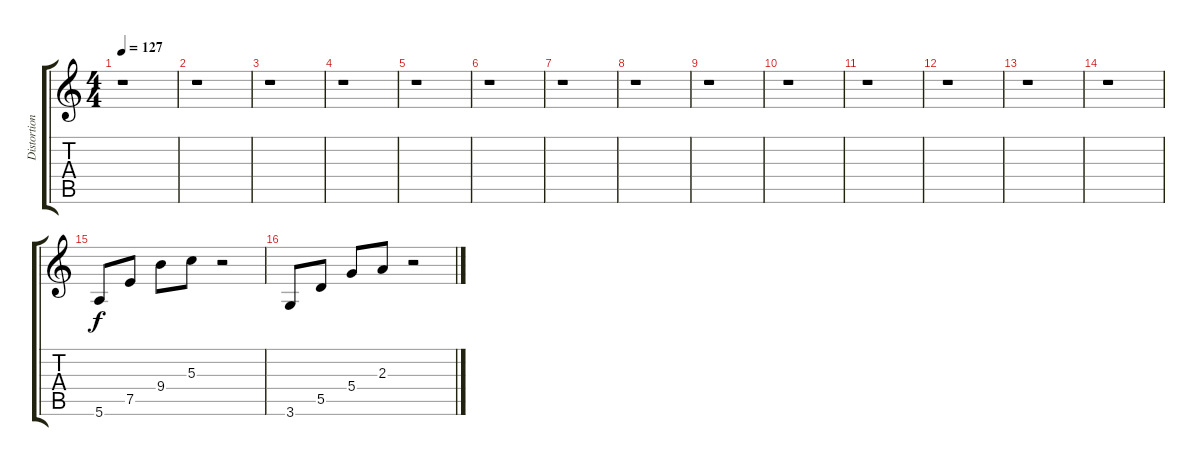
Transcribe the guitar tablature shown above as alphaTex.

\track ("Distortion Guitar" "Distortion") {instrument distortionguitar}
\staff {score tabs}
\tuning (E4 B3 G3 D3 A2 E2) {hide}
\ts (4 4)
\tempo 127
\clef g2
\ks c
r.1{dy f} |
r.1 |
r.1 |
r.1 |
r.1 |
r.1 |
r.1 |
r.1 |
r.1 |
r.1 |
r.1 |
r.1 |
r.1 |
r.1 |
5.6.8 7.5.8 9.4.8 5.3.8 r.2 |
3.6.8 5.5.8 5.4.8 2.3.8 r.2
